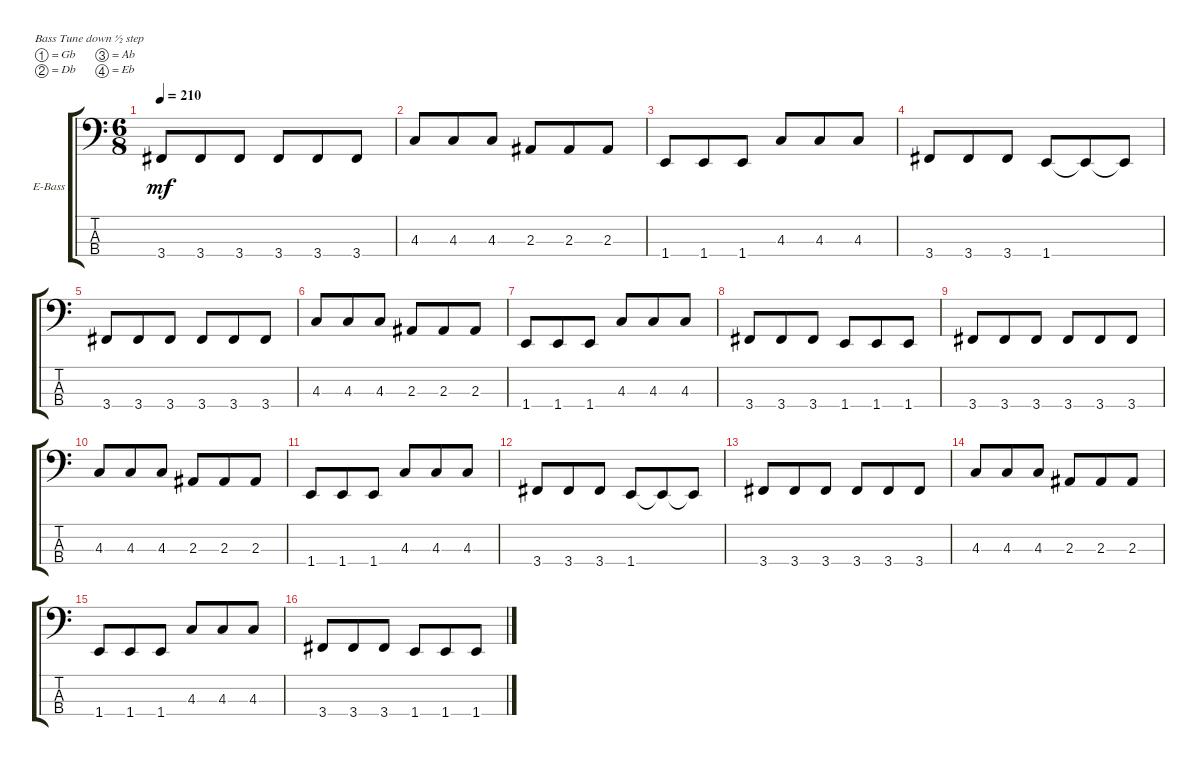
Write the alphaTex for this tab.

\bracketExtendMode groupsimilarinstruments
\firstSystemTrackNameOrientation horizontal
\otherSystemsTrackNameOrientation horizontal
\track ("Electric Bass" "E-Bass") {instrument electricbassfinger}
\staff {score tabs}
\tuning (Gb2 Db2 Ab1 Eb1)
\ts (6 8)
\tempo 210
\clef f4
\ks c
3.4.8{dy mf} 3.4.8 3.4.8 3.4.8 3.4.8 3.4.8 |
4.3.8 4.3.8 4.3.8 2.3.8 2.3.8 2.3.8 |
1.4.8 1.4.8 1.4.8 4.3.8 4.3.8 4.3.8 |
3.4.8 3.4.8 3.4.8 1.4.8 1.4{t}.8 1.4{t}.8 |
3.4.8 3.4.8 3.4.8 3.4.8 3.4.8 3.4.8 |
4.3.8 4.3.8 4.3.8 2.3.8 2.3.8 2.3.8 |
1.4.8 1.4.8 1.4.8 4.3.8 4.3.8 4.3.8 |
3.4.8 3.4.8 3.4.8 1.4.8 1.4.8 1.4.8 |
3.4.8 3.4.8 3.4.8 3.4.8 3.4.8 3.4.8 |
4.3.8 4.3.8 4.3.8 2.3.8 2.3.8 2.3.8 |
1.4.8 1.4.8 1.4.8 4.3.8 4.3.8 4.3.8 |
3.4.8 3.4.8 3.4.8 1.4.8 1.4{t}.8 1.4{t}.8 |
3.4.8 3.4.8 3.4.8 3.4.8 3.4.8 3.4.8 |
4.3.8 4.3.8 4.3.8 2.3.8 2.3.8 2.3.8 |
1.4.8 1.4.8 1.4.8 4.3.8 4.3.8 4.3.8 |
3.4.8 3.4.8 3.4.8 1.4.8 1.4.8 1.4.8
